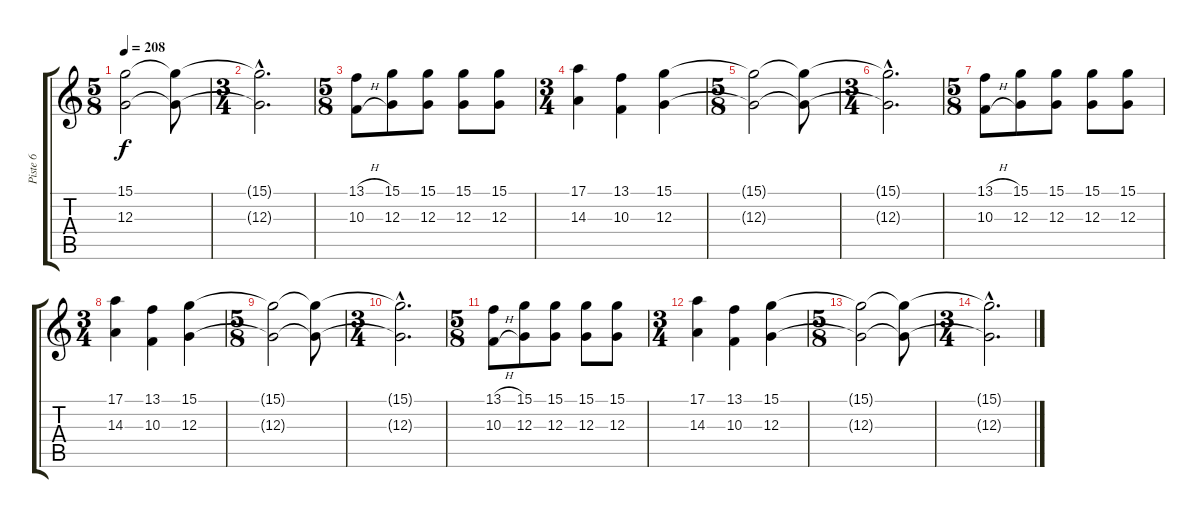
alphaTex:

\track ("Piste 6" "Piste 6") {instrument trumpet}
\staff {score tabs}
\tuning (E4 B3 G3 D3 A2 E2) {hide}
\ts (5 8)
\tempo 208
\clef g2
\ks c
(15.1{t} 12.3{t}).2{dy f} (15.1{t} 12.3{t}).8 |
\ts (3 4)
(15.1{hac t} 12.3{hac t}).2{d} |
\ts (5 8)
(13.1{h} 10.3{h}).8 (15.1 12.3).8 (15.1 12.3).8 (15.1 12.3).8 (15.1 12.3).8 |
\ts (3 4)
(17.1 14.3).4 (13.1 10.3).4 (15.1 12.3).4 |
\ts (5 8)
(15.1{t} 12.3{t}).2 (15.1{t} 12.3{t}).8 |
\ts (3 4)
(15.1{hac t} 12.3{hac t}).2{d} |
\ts (5 8)
(13.1{h} 10.3{h}).8 (15.1 12.3).8 (15.1 12.3).8 (15.1 12.3).8 (15.1 12.3).8 |
\ts (3 4)
(17.1 14.3).4 (13.1 10.3).4 (15.1 12.3).4 |
\ts (5 8)
(15.1{t} 12.3{t}).2 (15.1{t} 12.3{t}).8 |
\ts (3 4)
(15.1{hac t} 12.3{hac t}).2{d} |
\ts (5 8)
(13.1{h} 10.3{h}).8 (15.1 12.3).8 (15.1 12.3).8 (15.1 12.3).8 (15.1 12.3).8 |
\ts (3 4)
(17.1 14.3).4 (13.1 10.3).4 (15.1 12.3).4 |
\ts (5 8)
(15.1{t} 12.3{t}).2 (15.1{t} 12.3{t}).8 |
\ts (3 4)
(15.1{hac t} 12.3{hac t}).2{d}
